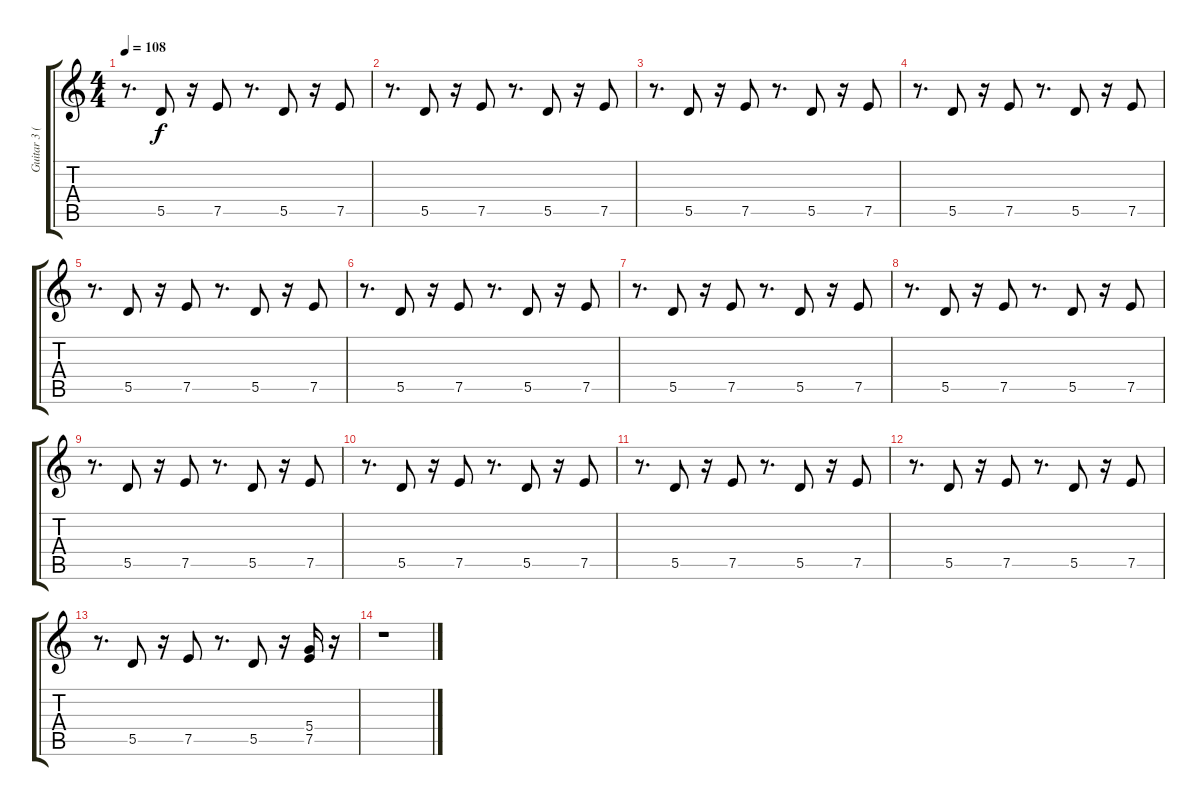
\track ("Guitar 3 (Josh Klinghoffer)" "Guitar 3 (") {instrument electricguitarmuted}
\staff {score tabs}
\tuning (E4 B3 G3 D3 A2 E2) {hide}
\ts (4 4)
\tempo 108
\clef g2
\ks c
r.8{d dy f} 5.5.8 r.16 7.5.8 r.8{d} 5.5.8 r.16 7.5.8 |
r.8{d} 5.5.8 r.16 7.5.8 r.8{d} 5.5.8 r.16 7.5.8 |
r.8{d} 5.5.8 r.16 7.5.8 r.8{d} 5.5.8 r.16 7.5.8 |
r.8{d} 5.5.8 r.16 7.5.8 r.8{d} 5.5.8 r.16 7.5.8 |
r.8{d} 5.5.8 r.16 7.5.8 r.8{d} 5.5.8 r.16 7.5.8 |
r.8{d} 5.5.8 r.16 7.5.8 r.8{d} 5.5.8 r.16 7.5.8 |
r.8{d} 5.5.8 r.16 7.5.8 r.8{d} 5.5.8 r.16 7.5.8 |
r.8{d} 5.5.8 r.16 7.5.8 r.8{d} 5.5.8 r.16 7.5.8 |
r.8{d} 5.5.8 r.16 7.5.8 r.8{d} 5.5.8 r.16 7.5.8 |
r.8{d} 5.5.8 r.16 7.5.8 r.8{d} 5.5.8 r.16 7.5.8 |
r.8{d} 5.5.8 r.16 7.5.8 r.8{d} 5.5.8 r.16 7.5.8 |
r.8{d} 5.5.8 r.16 7.5.8 r.8{d} 5.5.8 r.16 7.5.8 |
r.8{d} 5.5.8 r.16 7.5.8 r.8{d} 5.5.8 r.16 (5.4 7.5).16 r.16 |
r.1
